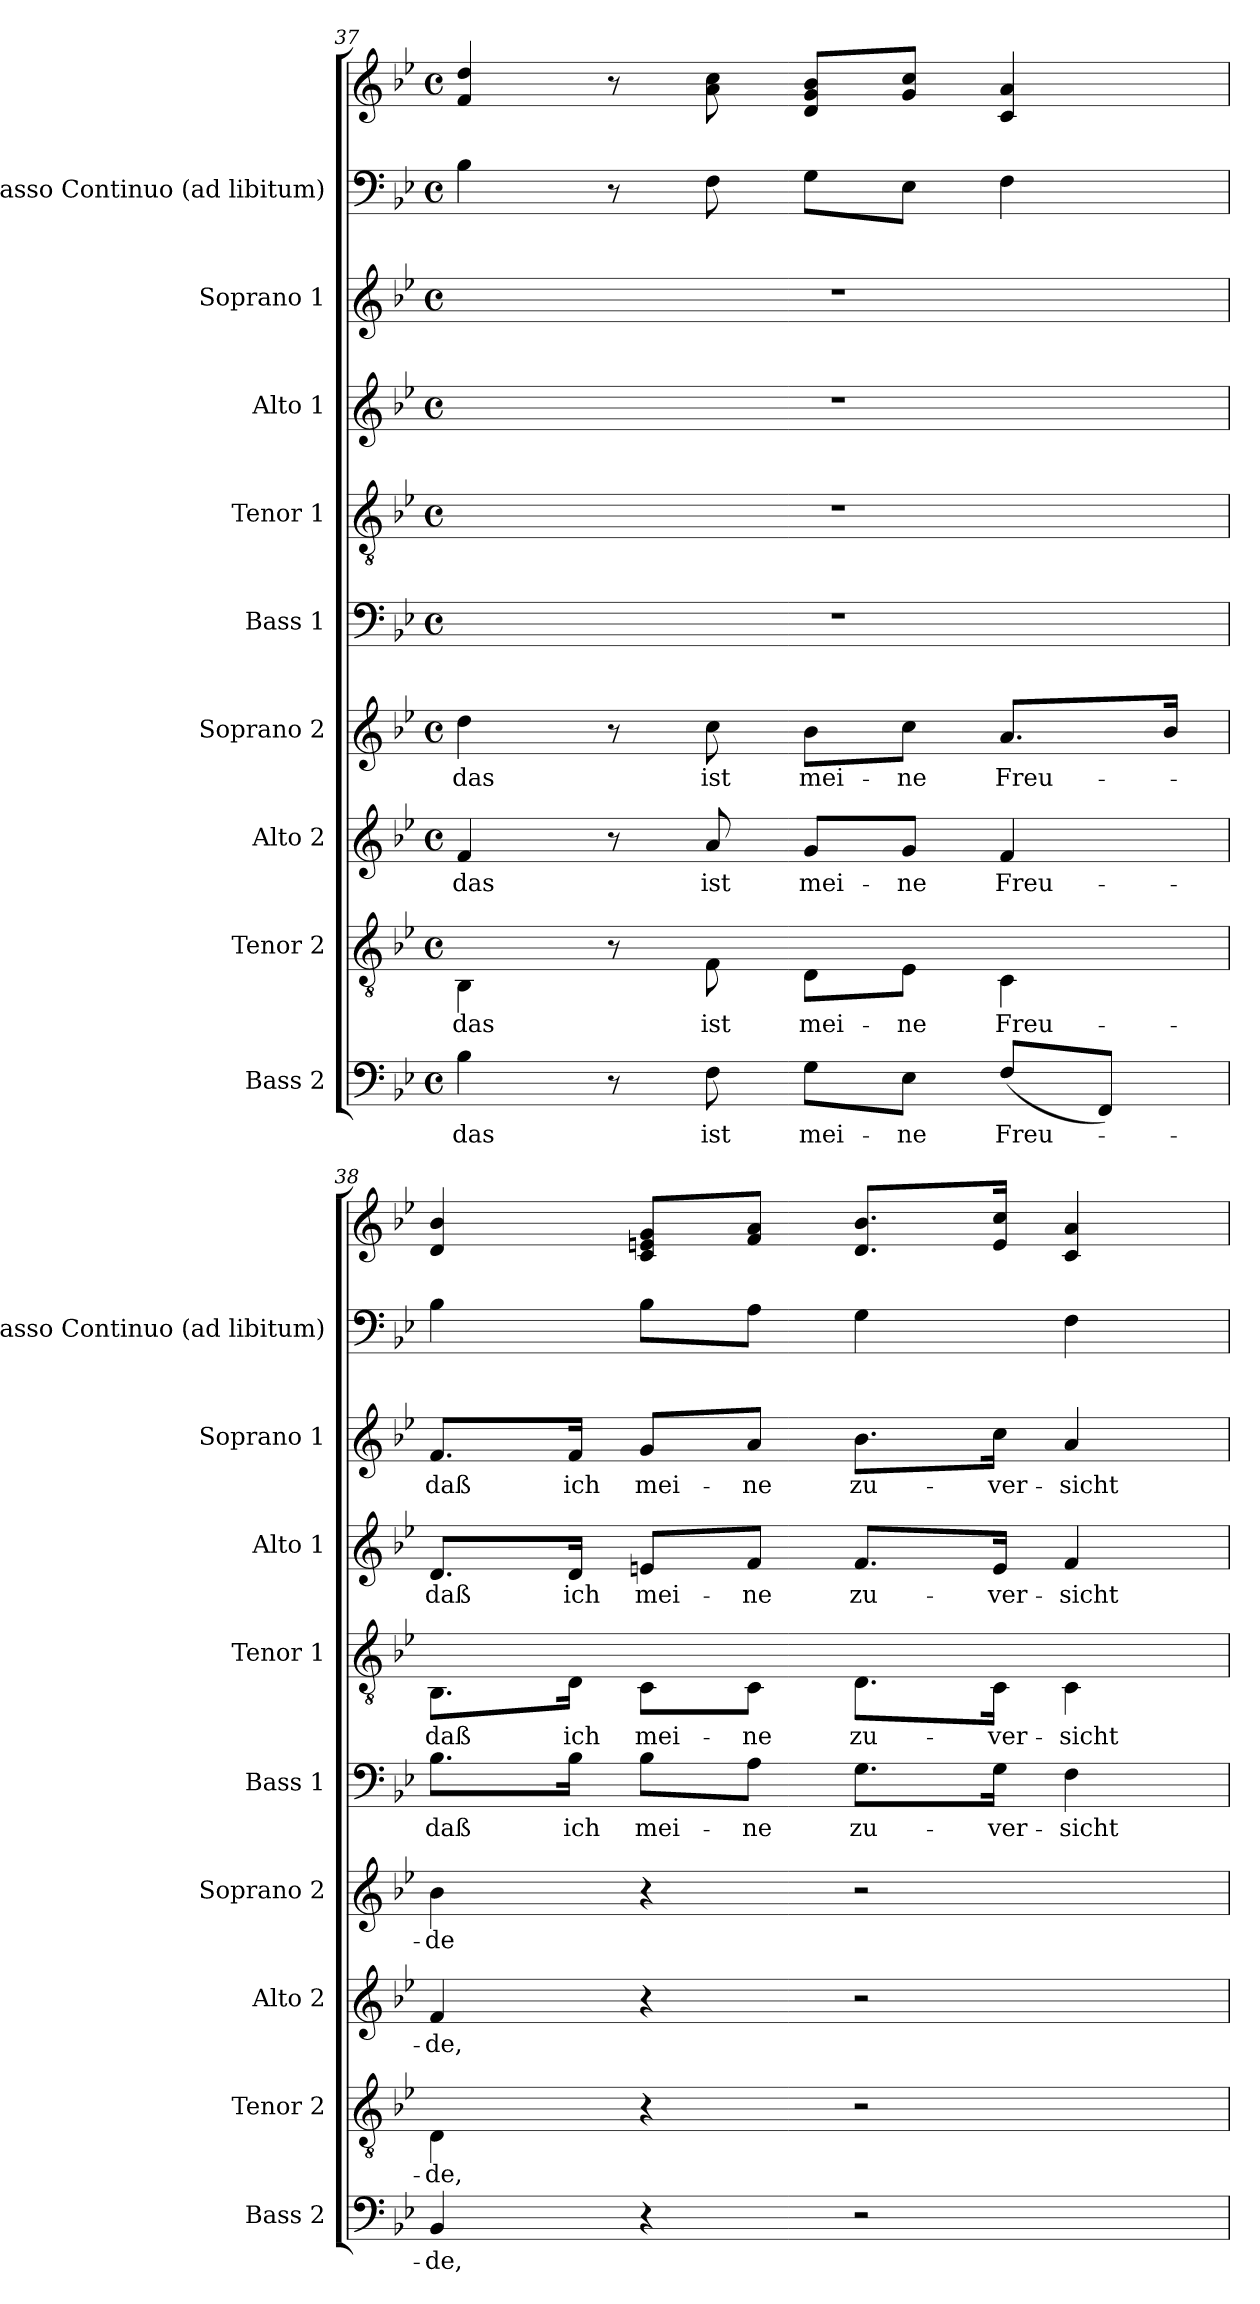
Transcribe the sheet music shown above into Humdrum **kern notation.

**kern	**text	**kern	**text	**kern	**text	**kern	**text	**kern	**text	**kern	**text	**kern	**text	**kern	**text	**kern	**kern
*part9	*part9	*part8	*part8	*part7	*part7	*part6	*part6	*part5	*part5	*part4	*part4	*part3	*part3	*part2	*part2	*part1	*part1
*staff10	*staff10	*staff9	*staff9	*staff8	*staff8	*staff7	*staff7	*staff6	*staff6	*staff5	*staff5	*staff4	*staff4	*staff3	*staff3	*staff2	*staff1
*I"Bass 2	*	*I"Tenor 2	*	*I"Alto 2	*	*I"Soprano 2	*	*I"Bass 1	*	*I"Tenor 1	*	*I"Alto 1	*	*I"Soprano 1	*	*I"Basso Continuo    (ad libitum)	*
*I'Bass 2	*	*I'Tenor 2	*	*I'Alto 2	*	*I'Soprano 2	*	*I'Bass 1	*	*I'Tenor 1	*	*I'Alto 1	*	*I'Soprano 1	*	*I'Basso Continuo    (ad libitum)	*
*clefF4	*	*clefGv2	*	*clefG2	*	*clefG2	*	*clefF4	*	*clefGv2	*	*clefG2	*	*clefG2	*	*clefF4	*clefG2
*k[b-e-]	*	*k[b-e-]	*	*k[b-e-]	*	*k[b-e-]	*	*k[b-e-]	*	*k[b-e-]	*	*k[b-e-]	*	*k[b-e-]	*	*k[b-e-]	*k[b-e-]
*B-:	*	*B-:	*	*B-:	*	*B-:	*	*B-:	*	*B-:	*	*B-:	*	*B-:	*	*B-:	*B-:
*M4/4	*	*M4/4	*	*M4/4	*	*M4/4	*	*M4/4	*	*M4/4	*	*M4/4	*	*M4/4	*	*M4/4	*M4/4
*met(c)	*	*met(c)	*	*met(c)	*	*met(c)	*	*met(c)	*	*met(c)	*	*met(c)	*	*met(c)	*	*met(c)	*met(c)
=37	=37	=37	=37	=37	=37	=37	=37	=37	=37	=37	=37	=37	=37	=37	=37	=37	=37
!	!LO:LY:b:color=#000000	!	!	!	!	!	!	!	!	!	!	!	!	!	!	!	!
!	!	!	!LO:LY:b:color=#000000	!	!	!	!	!	!	!	!	!	!	!	!	!	!
!	!	!	!	!	!LO:LY:b:color=#000000	!	!	!	!	!	!	!	!	!	!	!	!
!	!	!	!	!	!	!	!LO:LY:b:color=#000000	!	!	!	!	!	!	!	!	!	!
4B-i\	das	4BB-i\	das	4fi/	das	4ddi\	das	1r	.	1r	.	1r	.	1r	.	4B-i\	4fi/ 4ddi
8r	.	8r	.	8r	.	8r	.	.	.	.	.	.	.	.	.	8r	8r
!	!LO:LY:b:color=#000000	!	!	!	!	!	!	!	!	!	!	!	!	!	!	!	!
!	!	!	!LO:LY:b:color=#000000	!	!	!	!	!	!	!	!	!	!	!	!	!	!
!	!	!	!	!	!LO:LY:b:color=#000000	!	!	!	!	!	!	!	!	!	!	!	!
!	!	!	!	!	!	!	!LO:LY:b:color=#000000	!	!	!	!	!	!	!	!	!	!
8Fi\	ist	8Fi\	ist	8ai/	ist	8cci\	ist	.	.	.	.	.	.	.	.	8Fi\	8ai\ 8cci
!	!LO:LY:b:color=#000000	!	!	!	!	!	!	!	!	!	!	!	!	!	!	!	!
!	!	!	!LO:LY:b:color=#000000	!	!	!	!	!	!	!	!	!	!	!	!	!	!
!	!	!	!	!	!LO:LY:b:color=#000000	!	!	!	!	!	!	!	!	!	!	!	!
!	!	!	!	!	!	!	!LO:LY:b:color=#000000	!	!	!	!	!	!	!	!	!	!
8Gi\L	mei-	8Di\L	mei-	8gi/L	mei-	8b-i\L	mei-	.	.	.	.	.	.	.	.	8Gi\L	8di/ 8gi/ 8b-i/L
!	!LO:LY:b:color=#000000	!	!	!	!	!	!	!	!	!	!	!	!	!	!	!	!
!	!	!	!LO:LY:b:color=#000000	!	!	!	!	!	!	!	!	!	!	!	!	!	!
!	!	!	!	!	!LO:LY:b:color=#000000	!	!	!	!	!	!	!	!	!	!	!	!
!	!	!	!	!	!	!	!LO:LY:b:color=#000000	!	!	!	!	!	!	!	!	!	!
8E-i\J	-ne	8E-i\J	-ne	8gi/J	-ne	8cci\J	-ne	.	.	.	.	.	.	.	.	8E-i\J	8gi/ 8cci/J
!	!LO:LY:b:color=#000000	!	!	!	!	!	!	!	!	!	!	!	!	!	!	!	!
!	!	!	!LO:LY:b:color=#000000	!	!	!	!	!	!	!	!	!	!	!	!	!	!
!	!	!	!	!	!LO:LY:b:color=#000000	!	!	!	!	!	!	!	!	!	!	!	!
!	!	!	!	!	!	!	!LO:LY:b:color=#000000	!	!	!	!	!	!	!	!	!	!
(8Fi/L	Freu-	4Ci\	Freu-	4fi/	Freu-	8.ai/L	Freu-	.	.	.	.	.	.	.	.	4Fi\	4ci/ 4ai
8FFi/J)	.	.	.	.	.	.	.	.	.	.	.	.	.	.	.	.	.
.	.	.	.	.	.	16b-i/Jk	.	.	.	.	.	.	.	.	.	.	.
=38	=38	=38	=38	=38	=38	=38	=38	=38	=38	=38	=38	=38	=38	=38	=38	=38	=38
!	!LO:LY:b:color=#000000	!	!	!	!	!	!	!	!	!	!	!	!	!	!	!	!
!	!	!	!LO:LY:b:color=#000000	!	!	!	!	!	!	!	!	!	!	!	!	!	!
!	!	!	!	!	!LO:LY:b:color=#000000	!	!	!	!	!	!	!	!	!	!	!	!
!	!	!	!	!	!	!	!LO:LY:b:color=#000000	!	!	!	!	!	!	!	!	!	!
!	!	!	!	!	!	!	!	!	!LO:LY:b:color=#000000	!	!	!	!	!	!	!	!
!	!	!	!	!	!	!	!	!	!	!	!LO:LY:b:color=#000000	!	!	!	!	!	!
!	!	!	!	!	!	!	!	!	!	!	!	!	!LO:LY:b:color=#000000	!	!	!	!
!	!	!	!	!	!	!	!	!	!	!	!	!	!	!	!LO:LY:b:color=#000000	!	!
4BB-i/	-de,	4Di\	-de,	4fi/	-de,	4b-i\	-de	8.B-i\L	daß	8.BB-i\L	daß	8.di/L	daß	8.fi/L	daß	4B-i\	4di/ 4b-i
!	!	!	!	!	!	!	!	!	!LO:LY:b:color=#000000	!	!	!	!	!	!	!	!
!	!	!	!	!	!	!	!	!	!	!	!LO:LY:b:color=#000000	!	!	!	!	!	!
!	!	!	!	!	!	!	!	!	!	!	!	!	!LO:LY:b:color=#000000	!	!	!	!
!	!	!	!	!	!	!	!	!	!	!	!	!	!	!	!LO:LY:b:color=#000000	!	!
.	.	.	.	.	.	.	.	16B-i\Jk	ich	16Di\Jk	ich	16di/Jk	ich	16fi/Jk	ich	.	.
!	!	!	!	!	!	!	!	!	!LO:LY:b:color=#000000	!	!	!	!	!	!	!	!
!	!	!	!	!	!	!	!	!	!	!	!LO:LY:b:color=#000000	!	!	!	!	!	!
!	!	!	!	!	!	!	!	!	!	!	!	!	!LO:LY:b:color=#000000	!	!	!	!
!	!	!	!	!	!	!	!	!	!	!	!	!	!	!	!LO:LY:b:color=#000000	!	!
4r	.	4r	.	4r	.	4r	.	8B-i\L	mei-	8Ci\L	mei-	8eni/L	mei-	8gi/L	mei-	8B-i\L	8ci/ 8eni/ 8gi/L
!	!	!	!	!	!	!	!	!	!LO:LY:b:color=#000000	!	!	!	!	!	!	!	!
!	!	!	!	!	!	!	!	!	!	!	!LO:LY:b:color=#000000	!	!	!	!	!	!
!	!	!	!	!	!	!	!	!	!	!	!	!	!LO:LY:b:color=#000000	!	!	!	!
!	!	!	!	!	!	!	!	!	!	!	!	!	!	!	!LO:LY:b:color=#000000	!	!
.	.	.	.	.	.	.	.	8Ai\J	-ne	8Ci\J	-ne	8fi/J	-ne	8ai/J	-ne	8Ai\J	8fi/ 8ai/J
!	!	!	!	!	!	!	!	!	!LO:LY:b:color=#000000	!	!	!	!	!	!	!	!
!	!	!	!	!	!	!	!	!	!	!	!LO:LY:b:color=#000000	!	!	!	!	!	!
!	!	!	!	!	!	!	!	!	!	!	!	!	!LO:LY:b:color=#000000	!	!	!	!
!	!	!	!	!	!	!	!	!	!	!	!	!	!	!	!LO:LY:b:color=#000000	!	!
2r	.	2r	.	2r	.	2r	.	8.Gi\L	zu-	8.Di\L	zu-	8.fi/L	zu-	8.b-i\L	zu-	4Gi\	8.di/ 8.b-i/L
!	!	!	!	!	!	!	!	!	!LO:LY:b:color=#000000	!	!	!	!	!	!	!	!
!	!	!	!	!	!	!	!	!	!	!	!LO:LY:b:color=#000000	!	!	!	!	!	!
!	!	!	!	!	!	!	!	!	!	!	!	!	!LO:LY:b:color=#000000	!	!	!	!
!	!	!	!	!	!	!	!	!	!	!	!	!	!	!	!LO:LY:b:color=#000000	!	!
.	.	.	.	.	.	.	.	16Gi\Jk	-ver-	16Ci\Jk	-ver-	16ei/Jk	-ver-	16cci\Jk	-ver-	.	16ei/ 16cci/Jk
!	!	!	!	!	!	!	!	!	!LO:LY:b:color=#000000	!	!	!	!	!	!	!	!
!	!	!	!	!	!	!	!	!	!	!	!LO:LY:b:color=#000000	!	!	!	!	!	!
!	!	!	!	!	!	!	!	!	!	!	!	!	!LO:LY:b:color=#000000	!	!	!	!
!	!	!	!	!	!	!	!	!	!	!	!	!	!	!	!LO:LY:b:color=#000000	!	!
.	.	.	.	.	.	.	.	4Fi\	-sicht	4Ci\	-sicht	4fi/	-sicht	4ai/	-sicht	4Fi\	4ci/ 4ai
=	=	=	=	=	=	=	=	=	=	=	=	=	=	=	=	=	=
*-	*-	*-	*-	*-	*-	*-	*-	*-	*-	*-	*-	*-	*-	*-	*-	*-	*-
